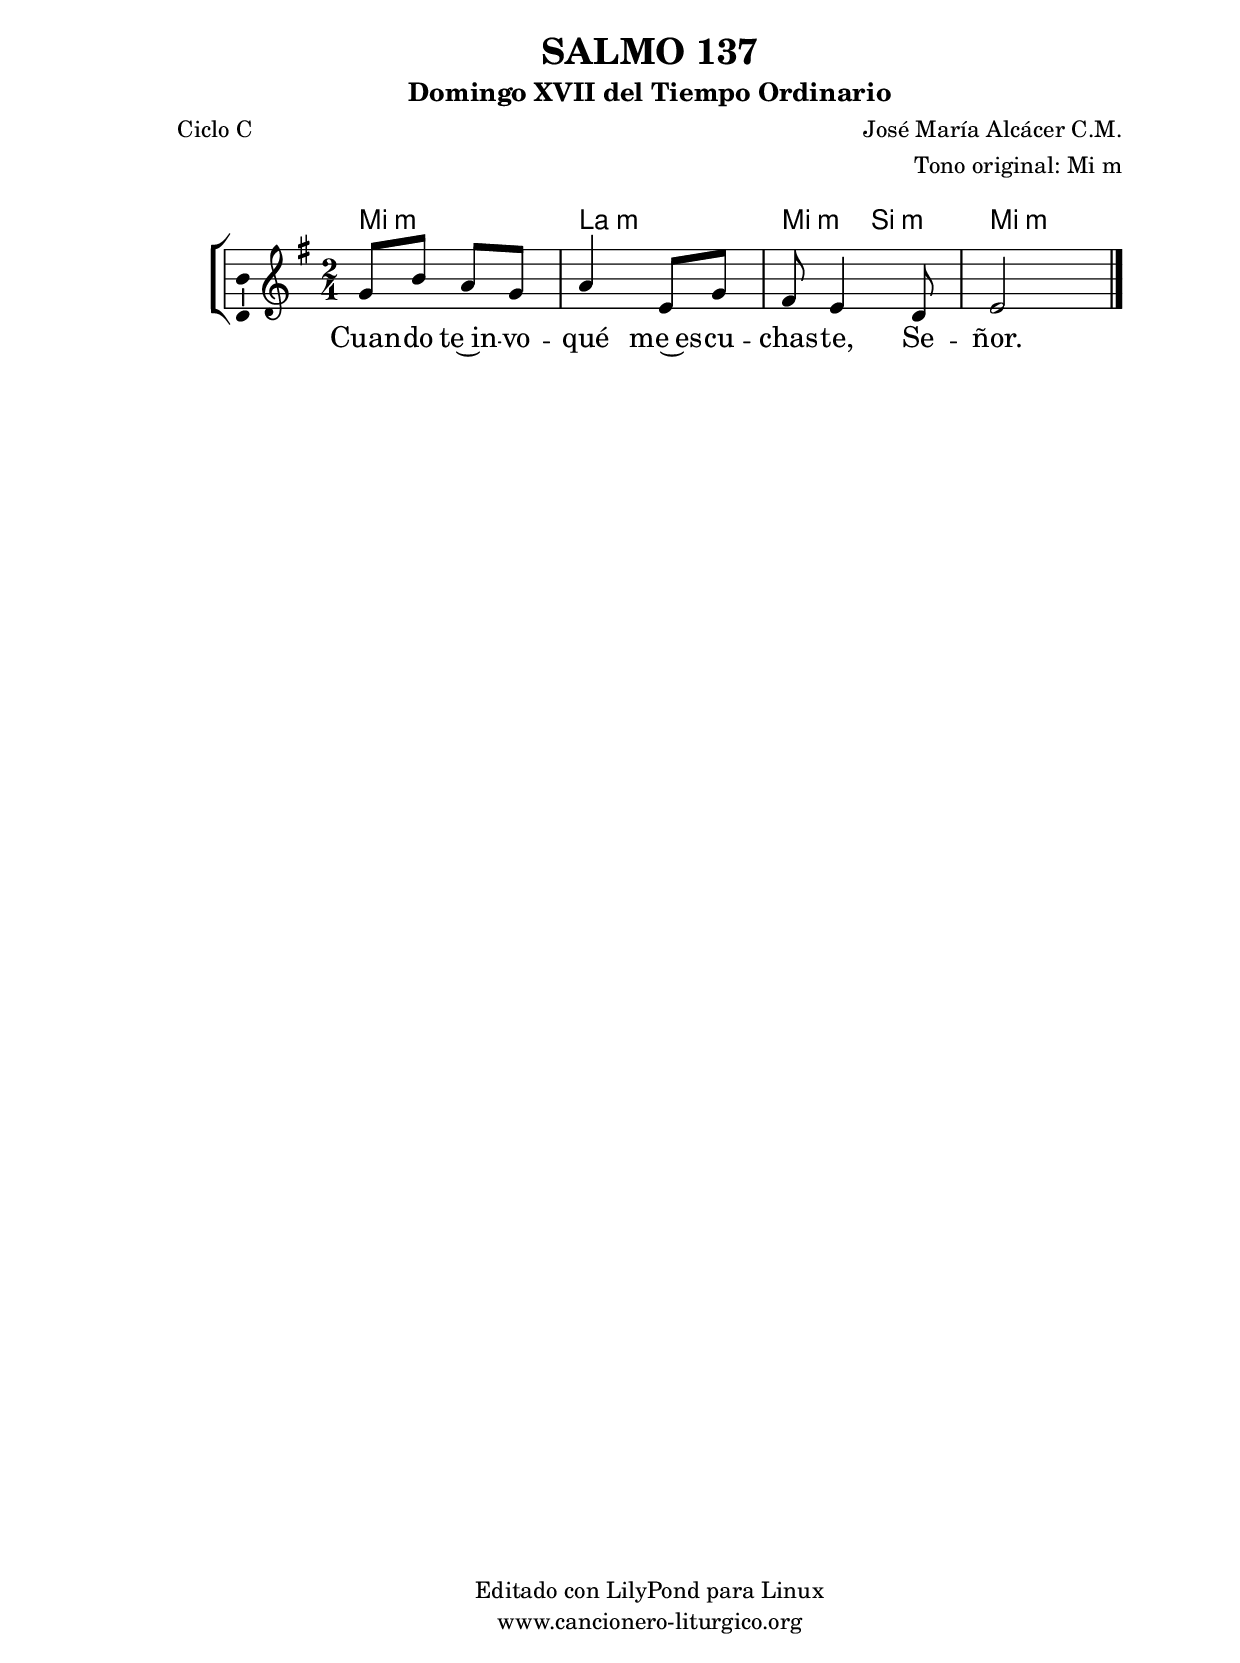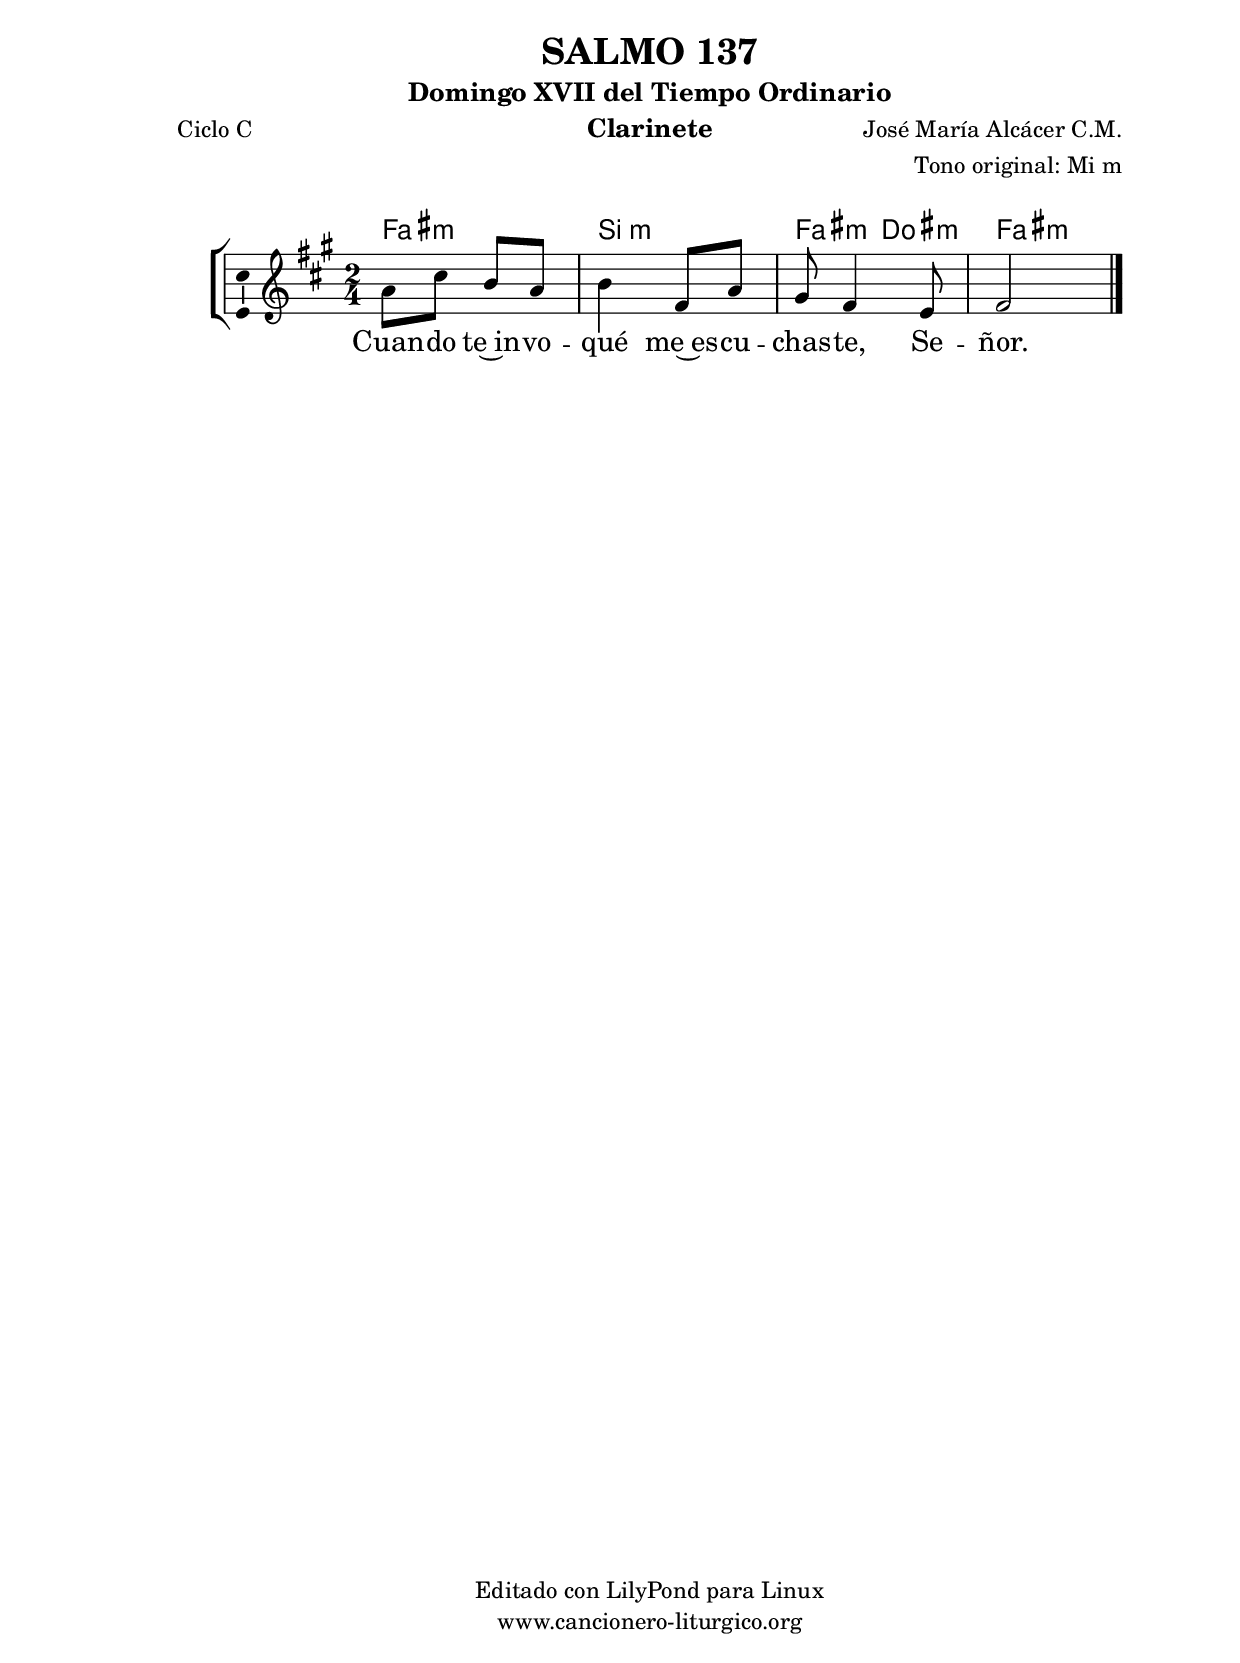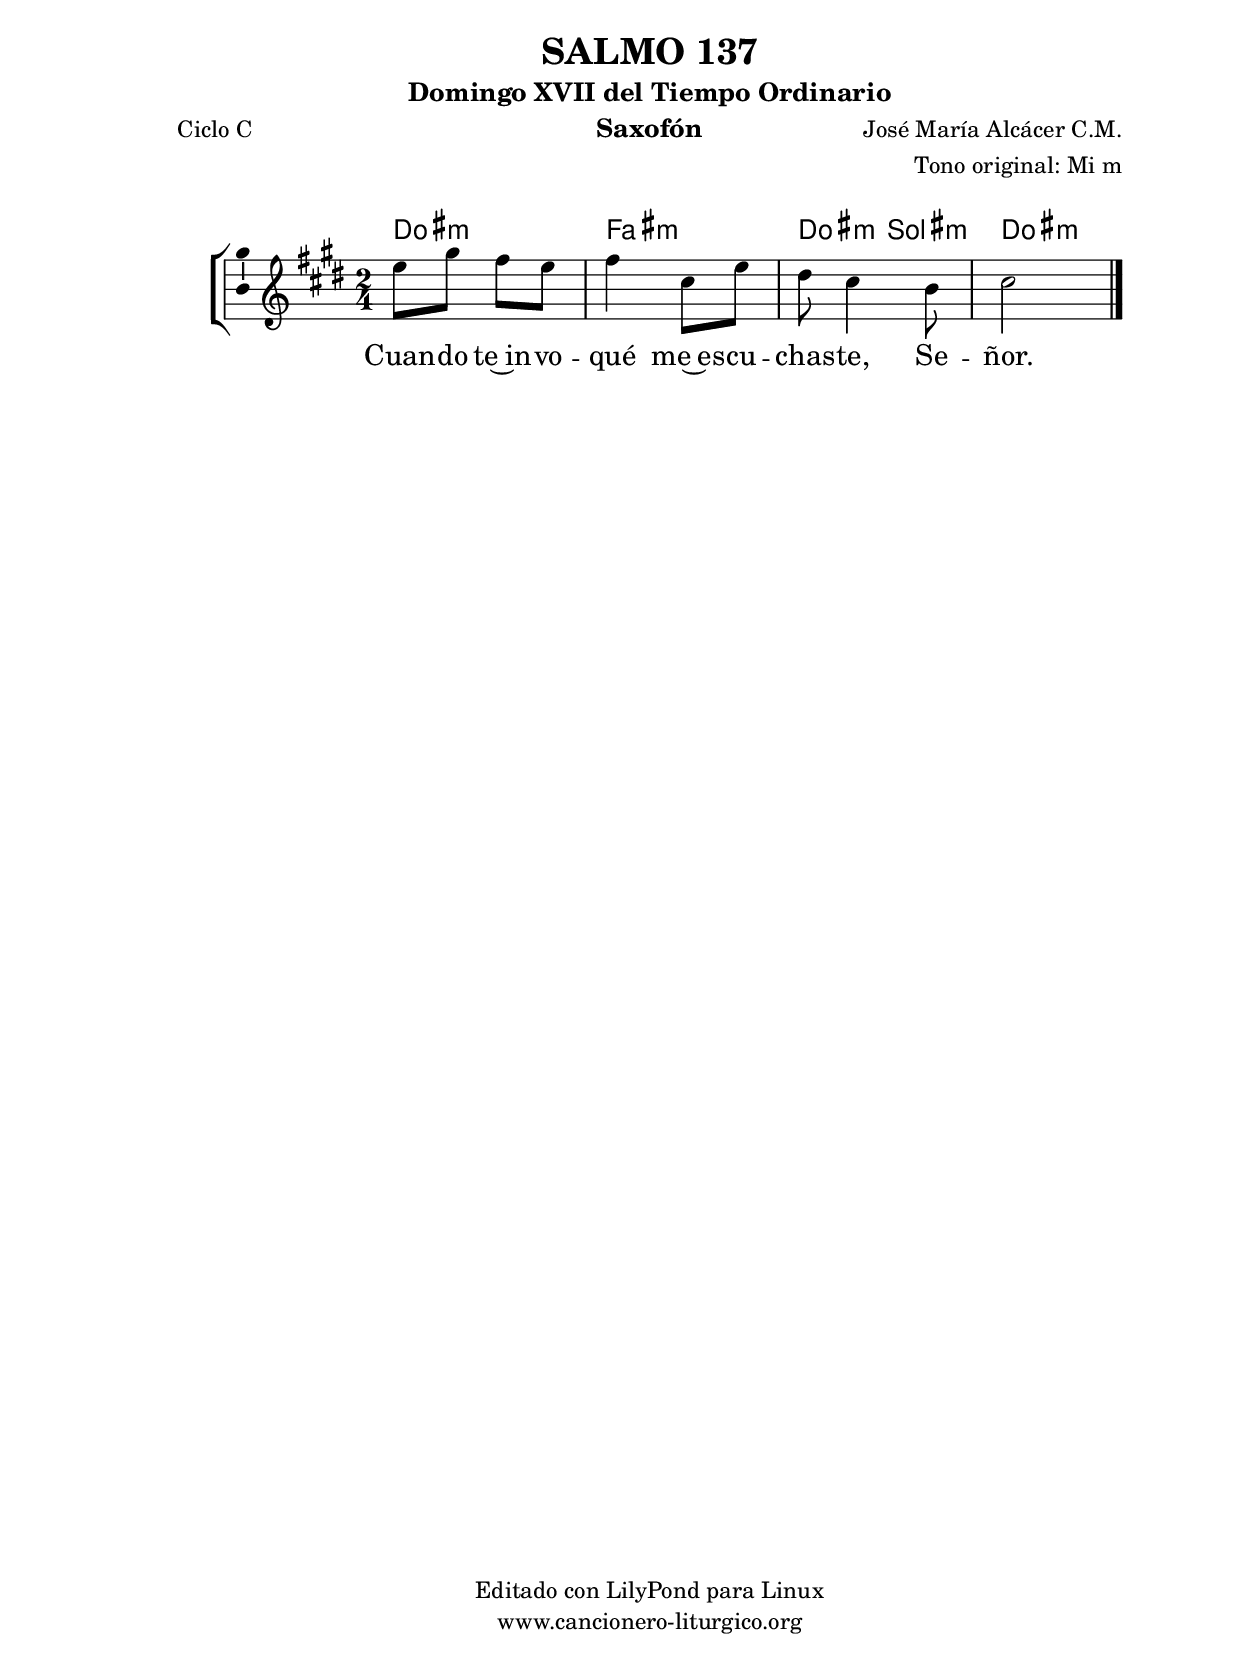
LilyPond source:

%
%para convertir .midi en .wav:
%timidity filename.midi -Ow -o finename.wav
%
%
%Para convertir de .wav a .mp3:
%lame -h -m j filename.wav
%
%
%para escuchar el midi:
%timidity nombrefichero.midi
%


%versión de lilypond para la que se ha escrito esta partitura:
\version "2.16.0"

	%Tamaño papel
	#(set-default-paper-size "a4")
	%Tamaño partitura
	#(set-global-staff-size 20)
	%No responde al pulsar sobre una nota
	#(ly:set-option 'point-and-click #f)

%parámetros del encabezamiento:
\header {
	title = "SALMO 137"
	subtitle = "Domingo XVII del Tiempo Ordinario"
	composer = "José María Alcácer C.M."
	poet = "Ciclo C"
	meter = ""
	arranger = "Tono original: Mi m"
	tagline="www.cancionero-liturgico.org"
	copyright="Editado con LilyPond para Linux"
	}

%parámetros asociados al papel:
\paper  {
	oddHeaderMarkup = \markup {\fill-line { \on-the-fly #not-first-page \fromproperty #'header:title \on-the-fly #not-first-page \fromproperty #'header:composer }}
	evenHeaderMarkup = \markup {\fill-line { \fromproperty #'header:composer \fromproperty #'header:title }}
	#(set-paper-size "a4")
	print-page-number = ##f
	first-page-number = 1
	print-first-page-number = ##f
%	head-separation = 3.0 \cm
	top-margin = 2.0 \cm
	bottom-margin = 0.5\cm
%%%	bottom-margin = -1.0\cm
	left-margin = 3.0 \cm
	line-width = 16.0 \cm 
	indent = 8\mm
	interscoreline = 2.\mm
	between-system-space = 15\mm
%	para que las partituras no llenen la hoja:
	ragged-bottom = ##t
%	idem para la última hoja:
	ragged-last-bottom = ##f
%	para que las partituras llenen el ancho del papel:
	ragged-last = ##f
	after-title-space = 2.5 \cm
%page-count=1
%system-count=8

	%Flexible Vertical Spacing
%	markup-markup-spacing =
%	#'((basic-distance . 15) (minimum-distance . 15) (padding . 3))
	markup-system-spacing =
	#'((basic-distance . 15) (minimum-distance . 15) (padding . 3))
	system-system-spacing =
	#'((basic-distance . 15) (minimum-distance . 15) (padding . 3))
	score-system-spacing =
	#'((basic-distance . 15) (minimum-distance . 15) (padding . 5))
%	top-system-spacing = % header
%	#'((basic-distance . 8) (minimum-distance . 0) (padding . 3))
%	top-markup-spacing =
%	#'((basic-distance . 20) (minimum-distance . 20) (padding . 3))
	last-bottom-spacing = % footer
	#'((basic-distance . 5) (minimum-distance . 5) (padding . 3))
%	score-markup-spacing =
%	#'((basic-distance . 16) (minimum-distance . 13) (padding . 3))

	}


%parámetros que afectan a toda la partitura:
global =  {
	%clave de sol (G):
	\clef G
	%armadura:
%	\transpose f a
	\key e \minor
	\tempo 4=60
	\set Score.tempoHideNote = ##t
	}


acordes = {
	\italianChords
	\chordmode {
%	\transpose f a
{

e2:m a:m e4:m b:m e2:m

	}
	}
}

melodia = 
%	\transpose f a
{
	\relative c''{

\time 2/4
g8 b a g
a4 e8 g
fis8 e4 d8
e2

	\bar "|."
	}
	}


texto = \lyricmode {
Cuan -- do te~in -- vo -- qué me~es -- cu -- chas -- te, Se -- ñor.
	}


acordesStaff = \context ChordNames = acordesStaff <<
	\set chordChanges = ##t
	\acordes
	>>


vozStaff = \context Voice = vozStaff
\with {\consists "Ambitus_engraver"}
<<
%	\set Staff.instrumentName = ""
%	\set Staff.shortInstrumentName = ""
%	\set Staff.midiInstrument = #"clarinet"
%	\set Staff.midiInstrument = #"cello"
%	\set Staff.midiInstrument = #"flute"
	\set Staff.midiInstrument = #"electric guitar (jazz)"
%	\set Staff.midiInstrument = #"english horn"
%	\set Staff.midiInstrument = #"violin"
%	\set Staff.midiInstrument = #"glockenspiel"
	\set Staff.midiMinimumVolume = #0.7
	\set Staff.midiMaximumVolume = #0.9
	\global
	\melodia
	>>


textoStaff = \context Lyrics = textoStaff <<
	\lyricsto vozStaff \texto
	>>

\book {
	\score {
		\context ChoirStaff {
			\override StaffGroup.SystemStartBracket #'collapse-height = #1
			\override Score.SystemStartBar #'collapse-height = #1
			<<
			\acordesStaff
			\vozStaff
			\textoStaff
			>>
			}
		\layout {
	    		\context {
				\Lyrics
				\override LyricText #'font-size = #2
				}
	   		 \context {
				\Score
				%fontSize = #3
				\override StaffSymbol #'staff-space = #(magstep +3)
				%\override Beam #'thickness = #0.55
				%\override SpacingSpanner #'spacing-increment = #1.0
				%\override Slur #'height-limit = #1.5
				}
			}
		}
	\score {
		\unfoldRepeats
		\context ChoirStaff {
			<<
			\acordesStaff
			\vozStaff
			>>
			}
		\midi {
	  		\context {
	  			\Score
				tempoWholesPerMinute = #(ly:make-moment 70 4)
				}
			}
		}
	}

%Partitura para clarinete
#(define output-suffix "C")
\book {
	\header{
		instrument = "Clarinete"
		}
	\score {
		\context ChoirStaff {
			\override StaffGroup.SystemStartBracket #'collapse-height = #1
			\override Score.SystemStartBar #'collapse-height = #1
\transpose c d
			<<
			\acordesStaff
			\vozStaff
			\textoStaff
			>>
			}
		\layout {
	    		\context {
				\Lyrics
				\override LyricText #'font-size = #2
				}
	   		 \context {
				\Score
				%fontSize = #3
				\override StaffSymbol #'staff-space = #(magstep +3)
				%\override Beam #'thickness = #0.55
				%\override SpacingSpanner #'spacing-increment = #1.0
				%\override Slur #'height-limit = #1.5
				}
			}
		}
	}

%Partitura para saxofón
#(define output-suffix "S")
\book {
	\header{
		instrument = "Saxofón"
		}
	\score {
		\context ChoirStaff {
			\override StaffGroup.SystemStartBracket #'collapse-height = #1
			\override Score.SystemStartBar #'collapse-height = #1
\transpose c a
			<<
			\acordesStaff
			\vozStaff
			\textoStaff
			>>
			}
		\layout {
	    		\context {
				\Lyrics
				\override LyricText #'font-size = #2
				}
	   		 \context {
				\Score
				%fontSize = #3
				\override StaffSymbol #'staff-space = #(magstep +3)
				%\override Beam #'thickness = #0.55
				%\override SpacingSpanner #'spacing-increment = #1.0
				%\override Slur #'height-limit = #1.5
				}
			}
		}
	}

